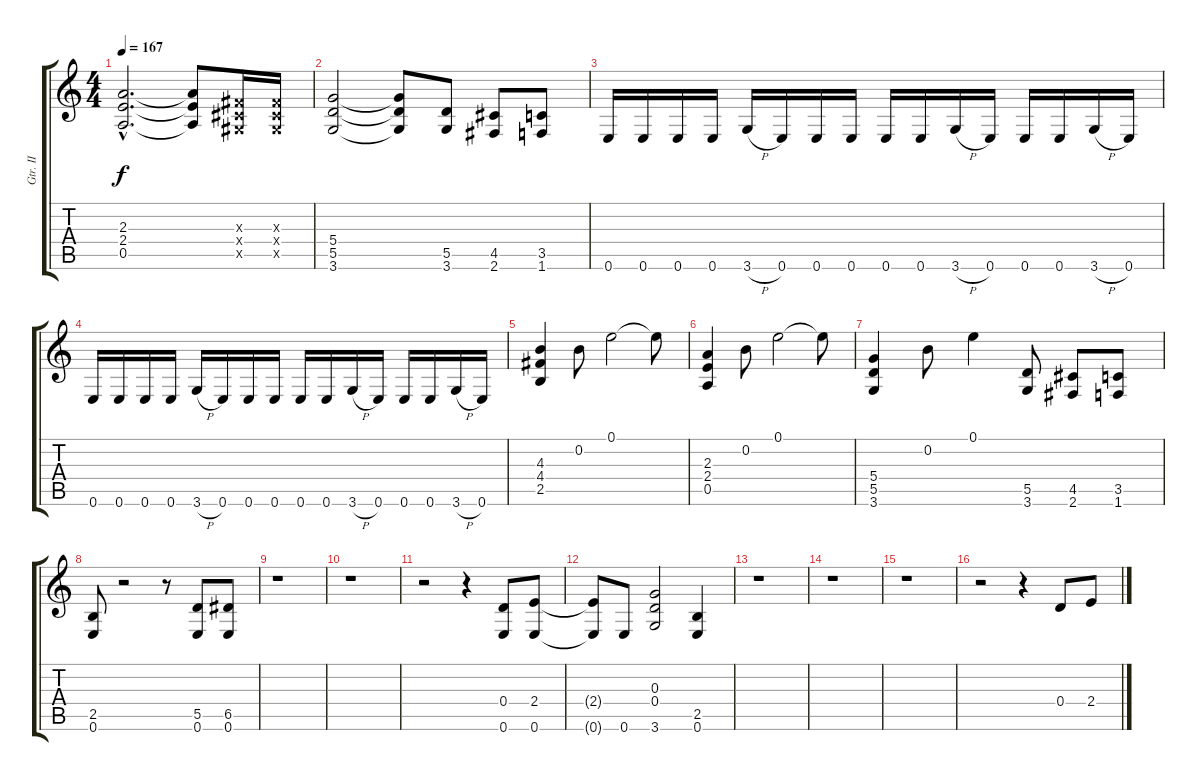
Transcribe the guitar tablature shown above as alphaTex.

\track ("Gtr. II" "Gtr. II") {instrument overdrivenguitar}
\staff {score tabs}
\tuning (E4 B3 G3 D3 A2 E2) {hide}
\ts (4 4)
\tempo 167
\clef g2
\ks c
(2.3{hac} 2.4{hac} 0.5{hac}).2{d dy f} (2.3{t} 2.4{t} 0.5{t}).8 (-1.3{x} -1.4{x} -1.5{x}).16 (-1.3{x} -1.4{x} -1.5{x}).16 |
(5.4 5.5 3.6).2 (5.4{t} 5.5{t} 3.6{t}).8 (5.5 3.6).8 (4.5 2.6).8 (3.5 1.6).8 |
0.6.16 0.6.16 0.6.16 0.6.16 3.6{h}.16 0.6.16 0.6.16 0.6.16 0.6.16 0.6.16 3.6{h}.16 0.6.16 0.6.16 0.6.16 3.6{h}.16 0.6.16 |
0.6.16 0.6.16 0.6.16 0.6.16 3.6{h}.16 0.6.16 0.6.16 0.6.16 0.6.16 0.6.16 3.6{h}.16 0.6.16 0.6.16 0.6.16 3.6{h}.16 0.6.16 |
(4.3 4.4 2.5).4 0.2.8 0.1.2 0.1{t}.8 |
(2.3 2.4 0.5).4 0.2.8 0.1.2 0.1{t}.8 |
(5.4 5.5 3.6).4 0.2.8 0.1.4 (5.5 3.6).8 (4.5 2.6).8 (3.5 1.6).8 |
(2.5 0.6).8 r.2 r.8 (5.5 0.6).8 (6.5 0.6).8 |
r.1 |
r.1 |
r.2 r.4 (0.4 0.6).8 (2.4 0.6).8 |
(2.4{t} 0.6{t}).8 0.6.8 (0.3 0.4 3.6).2 (2.5 0.6).4 |
r.1 |
r.1 |
r.1 |
r.2 r.4 0.4.8 2.4.8
